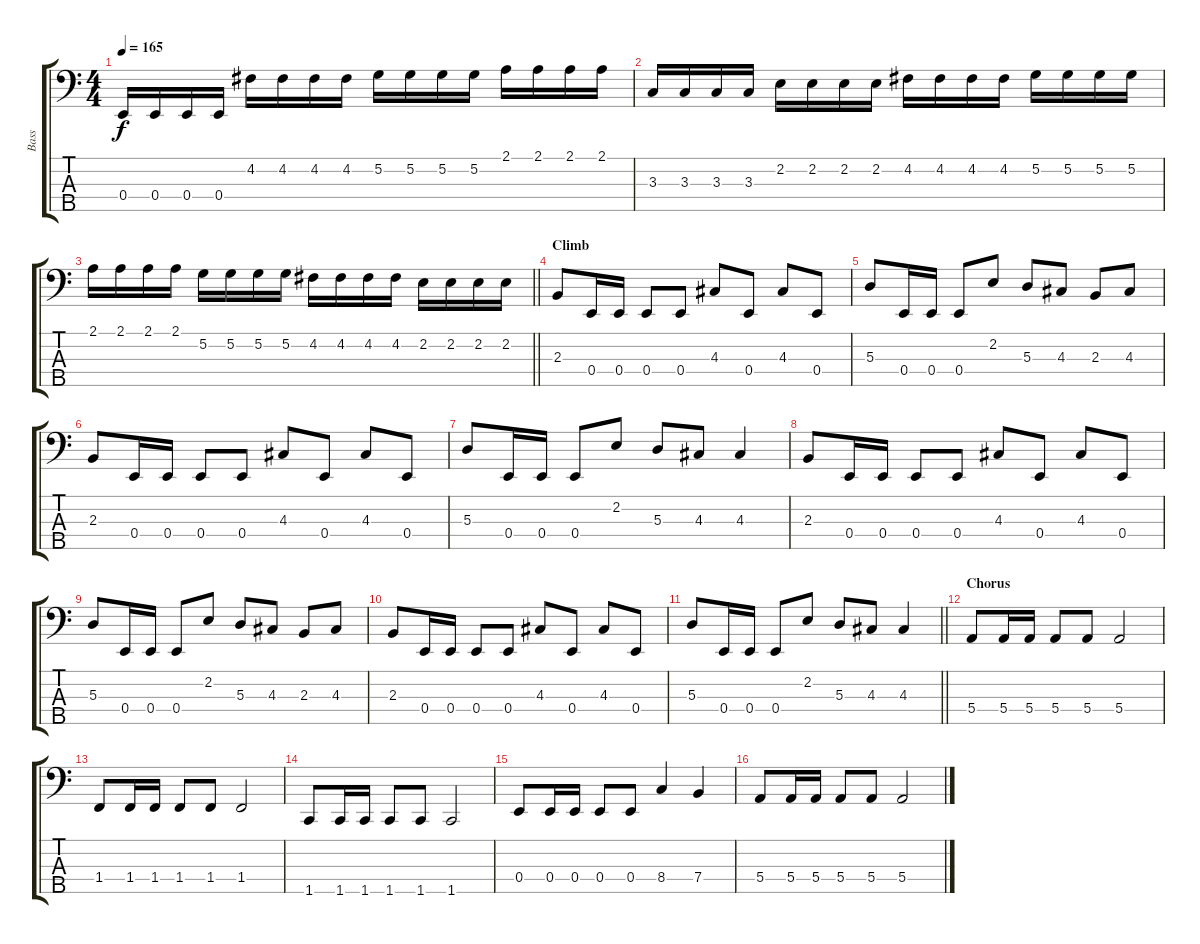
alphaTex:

\track ("Bass" "Bass") {instrument electricbassfinger}
\staff {score tabs}
\tuning (G2 D2 A1 E1 B0) {hide}
\ts (4 4)
\tempo 165
\clef f4
\ks c
0.4.16{dy f} 0.4.16 0.4.16 0.4.16 4.2.16 4.2.16 4.2.16 4.2.16 5.2.16 5.2.16 5.2.16 5.2.16 2.1.16 2.1.16 2.1.16 2.1.16 |
3.3.16 3.3.16 3.3.16 3.3.16 2.2.16 2.2.16 2.2.16 2.2.16 4.2.16 4.2.16 4.2.16 4.2.16 5.2.16 5.2.16 5.2.16 5.2.16 |
\barLineRight lightlight
2.1.16 2.1.16 2.1.16 2.1.16 5.2.16 5.2.16 5.2.16 5.2.16 4.2.16 4.2.16 4.2.16 4.2.16 2.2.16 2.2.16 2.2.16 2.2.16 |
\section ("" "Climb")
2.3.8 0.4.16 0.4.16 0.4.8 0.4.8 4.3.8 0.4.8 4.3.8 0.4.8 |
5.3.8 0.4.16 0.4.16 0.4.8 2.2.8 5.3.8 4.3.8 2.3.8 4.3.8 |
2.3.8 0.4.16 0.4.16 0.4.8 0.4.8 4.3.8 0.4.8 4.3.8 0.4.8 |
5.3.8 0.4.16 0.4.16 0.4.8 2.2.8 5.3.8 4.3.8 4.3.4 |
2.3.8 0.4.16 0.4.16 0.4.8 0.4.8 4.3.8 0.4.8 4.3.8 0.4.8 |
5.3.8 0.4.16 0.4.16 0.4.8 2.2.8 5.3.8 4.3.8 2.3.8 4.3.8 |
2.3.8 0.4.16 0.4.16 0.4.8 0.4.8 4.3.8 0.4.8 4.3.8 0.4.8 |
\barLineRight lightlight
5.3.8 0.4.16 0.4.16 0.4.8 2.2.8 5.3.8 4.3.8 4.3.4 |
\section ("" "Chorus")
5.4.8 5.4.16 5.4.16 5.4.8 5.4.8 5.4.2 |
1.4.8 1.4.16 1.4.16 1.4.8 1.4.8 1.4.2 |
1.5.8 1.5.16 1.5.16 1.5.8 1.5.8 1.5.2 |
0.4.8 0.4.16 0.4.16 0.4.8 0.4.8 8.4.4 7.4.4 |
5.4.8 5.4.16 5.4.16 5.4.8 5.4.8 5.4.2
